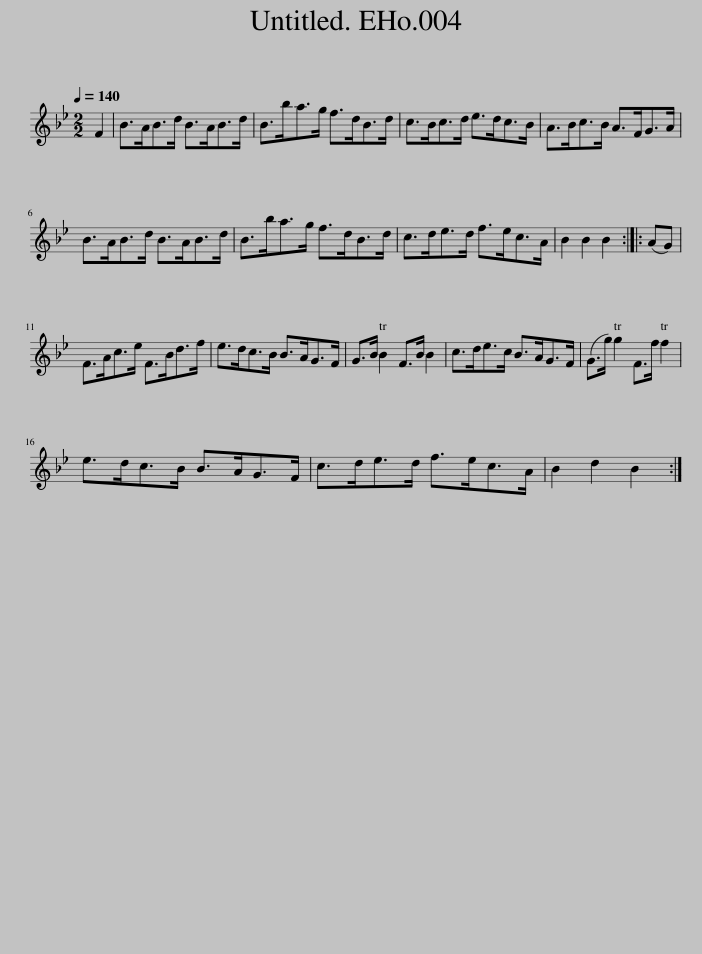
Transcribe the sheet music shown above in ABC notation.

X:1
L:1/8
Q:1/4=140
M:2/2
I:linebreak $
K:Bb
V:1 treble
V:1
 F2 | B>AB>d B>AB>d | B>ba>g f>dB>d | c>Bc>d e>dc>B | A>Bc>B A>FG>A |$ %5
 B>AB>d B>AB>d | B>ba>g f>dB>d | c>de>d f>ec>A | B2 B2 B2 :: (AG) |$ %10
 F>Ac>e F>Bd>f | e>dc>B B>AG>F | G>B B2 F>B B2 | c>de>c B>AG>F | (G>g) g2 F>f f2 |$ %15
 e>dc>B B>AG>F | c>de>d f>ec>A | B2 d2 B2 :| %18
